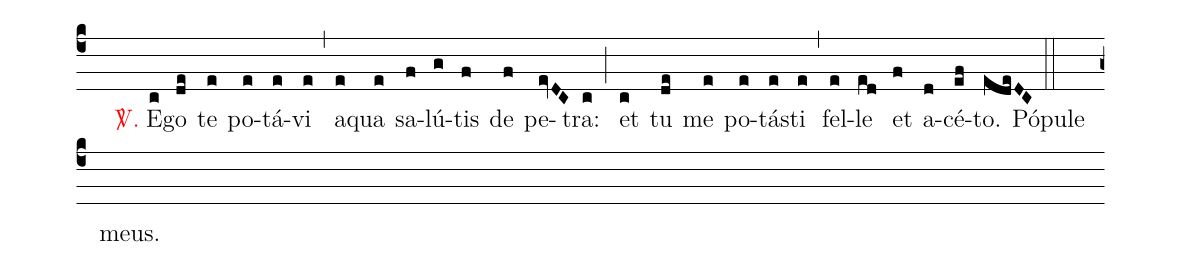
%%
(c4) () <v>\red{\Vbar.}</v>() E(c)go(de) te(e) po(e)tá(e)vi(e) (,) a(e)qua(e) sa(f)lú(g)tis(f) de(f) pe(evDC)tra:(c) (;) et(c) tu(de) me(e) po(e)tá(e)sti(e) (,) fel(e)le(ed) et(f) a(d)cé(ef)to.(edeDC) (::) Pópule() meus.() ()
